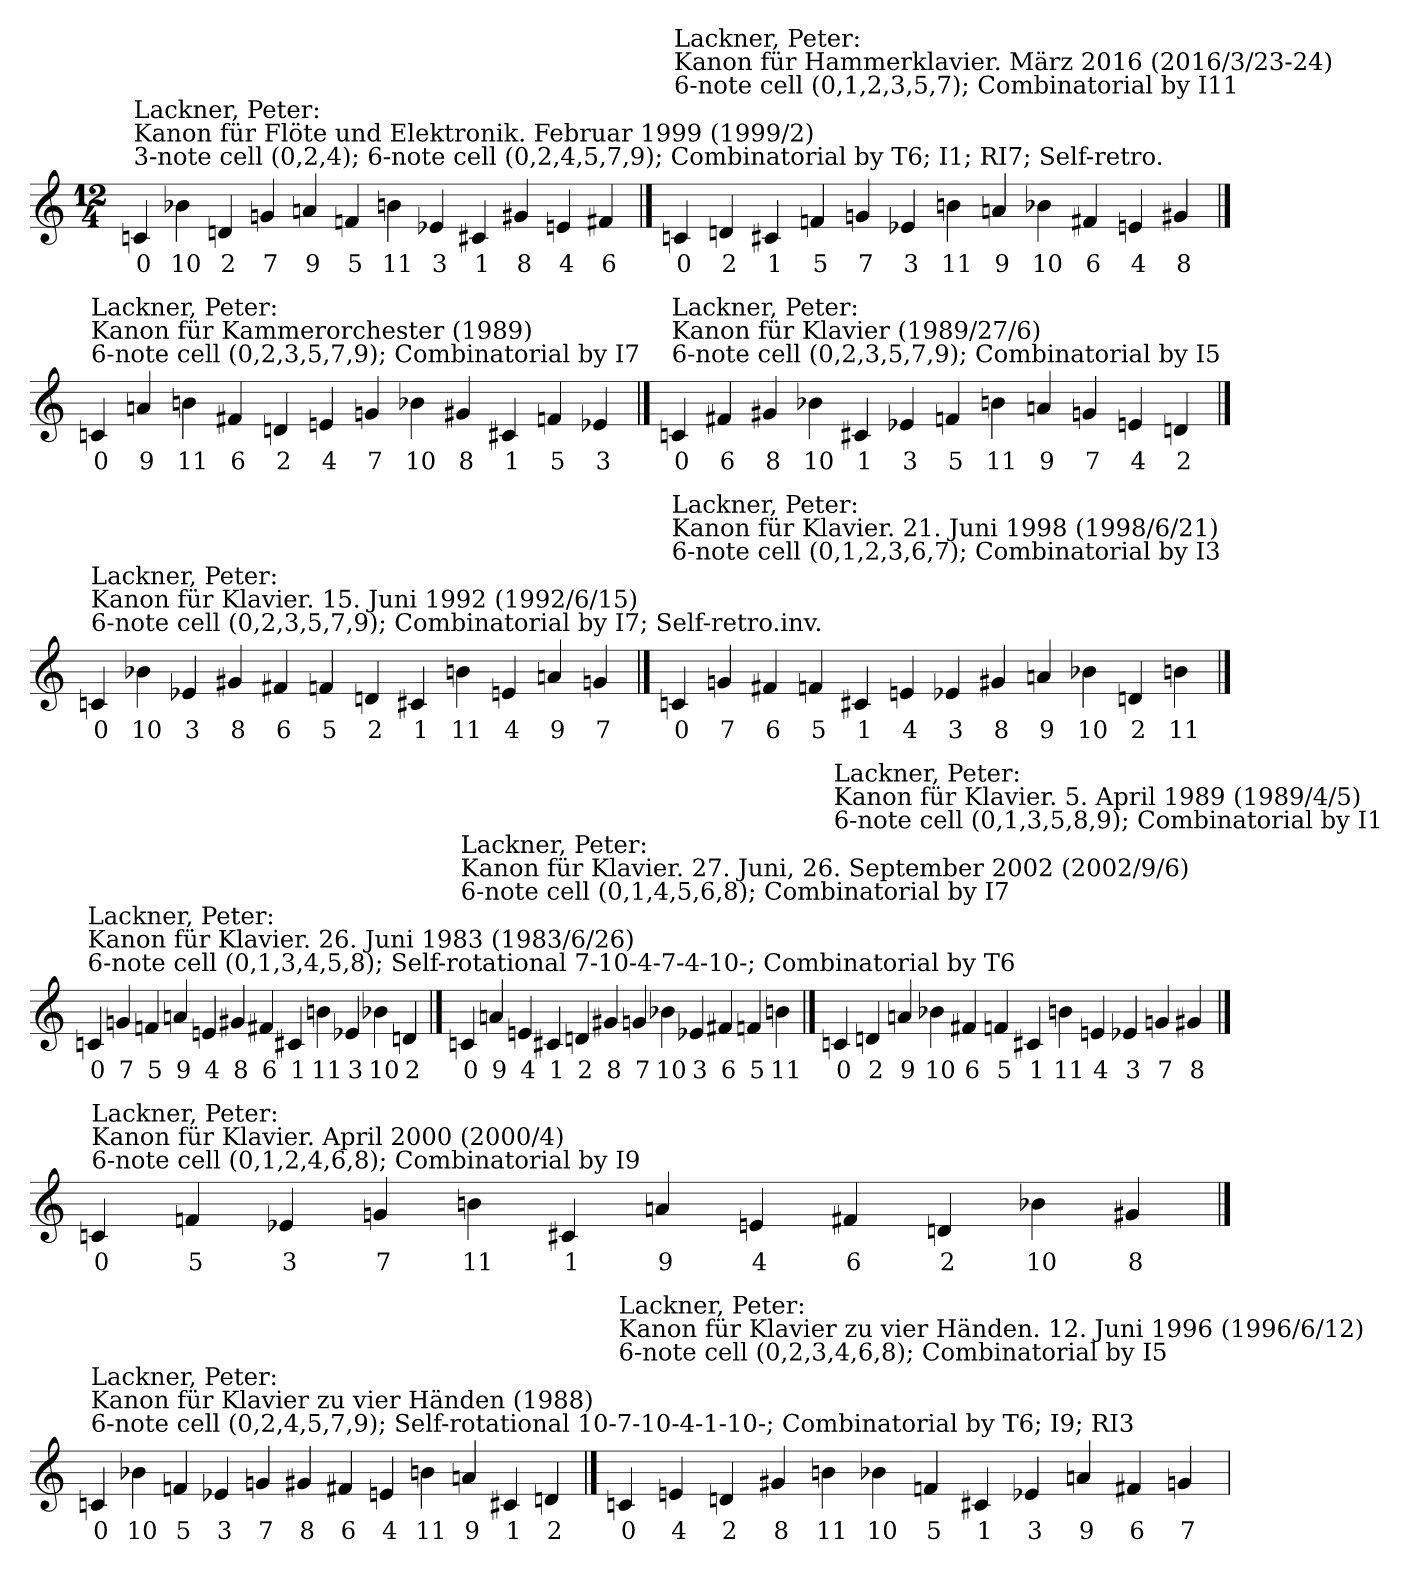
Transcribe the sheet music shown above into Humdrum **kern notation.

**kern	**text
*part1	*part1
*staff1	*staff1
!!LO:LB:g=z
*M12/4	*
==769	==769
!LO:TX:t=Lackner, Peter&colon; \nKanon für Flöte und Elektronik. Februar 1999 (1999/2)\n3-note cell (0,2,4); 6-note cell (0,2,4,5,7,9); Combinatorial by T6; I1; RI7; Self-retro.	!
4cn	0
4b-X	10
4dn	2
4gn	7
4an	9
4fn	5
4bn	11
4e-X	3
4c#X	1
4g#X	8
4en	4
4f#X	6
!!LO:LB:g=z
==770	==770
!LO:TX:t=Lackner, Peter&colon; \nKanon für Hammerklavier. März 2016 (2016/3/23-24)\n6-note cell (0,1,2,3,5,7); Combinatorial by I11	!
4cn	0
4dn	2
4c#X	1
4fn	5
4gn	7
4e-X	3
4bn	11
4an	9
4b-X	10
4f#X	6
4en	4
4g#X	8
!!LO:LB:g=z
==771	==771
!LO:TX:t=Lackner, Peter&colon; \nKanon für Kammerorchester (1989)\n6-note cell (0,2,3,5,7,9); Combinatorial by I7	!
4cn	0
4an	9
4bn	11
4f#X	6
4dn	2
4en	4
4gn	7
4b-X	10
4g#X	8
4c#X	1
4fn	5
4e-X	3
!!LO:LB:g=z
==772	==772
!LO:TX:t=Lackner, Peter&colon; \nKanon für Klavier (1989/27/6)\n6-note cell (0,2,3,5,7,9); Combinatorial by I5	!
4cn	0
4f#X	6
4g#X	8
4b-X	10
4c#X	1
4e-X	3
4fn	5
4bn	11
4an	9
4gn	7
4en	4
4dn	2
!!LO:LB:g=z
==773	==773
!LO:TX:t=Lackner, Peter&colon; \nKanon für Klavier. 15. Juni 1992 (1992/6/15)\n6-note cell (0,2,3,5,7,9); Combinatorial by I7; Self-retro.inv.	!
4cn	0
4b-X	10
4e-X	3
4g#X	8
4f#X	6
4fn	5
4dn	2
4c#X	1
4bn	11
4en	4
4an	9
4gn	7
!!LO:LB:g=z
==774	==774
!LO:TX:t=Lackner, Peter&colon; \nKanon für Klavier. 21. Juni 1998 (1998/6/21)\n6-note cell (0,1,2,3,6,7); Combinatorial by I3	!
4cn	0
4gn	7
4f#X	6
4fn	5
4c#X	1
4en	4
4e-X	3
4g#X	8
4an	9
4b-X	10
4dn	2
4bn	11
!!LO:LB:g=z
==775	==775
!LO:TX:t=Lackner, Peter&colon; \nKanon für Klavier. 26. Juni 1983 (1983/6/26)\n6-note cell (0,1,3,4,5,8); Self-rotational 7-10-4-7-4-10-; Combinatorial by T6	!
4cn	0
4gn	7
4fn	5
4an	9
4en	4
4g#X	8
4f#X	6
4c#X	1
4bn	11
4e-X	3
4b-X	10
4dn	2
!!LO:LB:g=z
==776	==776
!LO:TX:t=Lackner, Peter&colon; \nKanon für Klavier. 27. Juni, 26. September 2002 (2002/9/6)\n6-note cell (0,1,4,5,6,8); Combinatorial by I7	!
4cn	0
4an	9
4en	4
4c#X	1
4dn	2
4g#X	8
4gn	7
4b-X	10
4e-X	3
4f#X	6
4fn	5
4bn	11
!!LO:LB:g=z
==777	==777
!LO:TX:t=Lackner, Peter&colon; \nKanon für Klavier. 5. April 1989 (1989/4/5)\n6-note cell (0,1,3,5,8,9); Combinatorial by I1	!
4cn	0
4dn	2
4an	9
4b-X	10
4f#X	6
4fn	5
4c#X	1
4bn	11
4en	4
4e-X	3
4gn	7
4g#X	8
!!LO:LB:g=z
==778	==778
!LO:TX:t=Lackner, Peter&colon; \nKanon für Klavier. April 2000 (2000/4)\n6-note cell (0,1,2,4,6,8); Combinatorial by I9	!
4cn	0
4fn	5
4e-X	3
4gn	7
4bn	11
4c#X	1
4an	9
4en	4
4f#X	6
4dn	2
4b-X	10
4g#X	8
!!LO:LB:g=z
==779	==779
!LO:TX:t=Lackner, Peter&colon; \nKanon für Klavier zu vier Händen (1988)\n6-note cell (0,2,4,5,7,9); Self-rotational 10-7-10-4-1-10-; Combinatorial by T6; I9; RI3	!
4cn	0
4b-X	10
4fn	5
4e-X	3
4gn	7
4g#X	8
4f#X	6
4en	4
4bn	11
4an	9
4c#X	1
4dn	2
!!LO:LB:g=z
==780	==780
!LO:TX:t=Lackner, Peter&colon; \nKanon für Klavier zu vier Händen. 12. Juni 1996 (1996/6/12)\n6-note cell (0,2,3,4,6,8); Combinatorial by I5	!
4cn	0
4en	4
4dn	2
4g#X	8
4bn	11
4b-X	10
4fn	5
4c#X	1
4e-X	3
4an	9
4f#X	6
4gn	7
=	=
*-	*-
